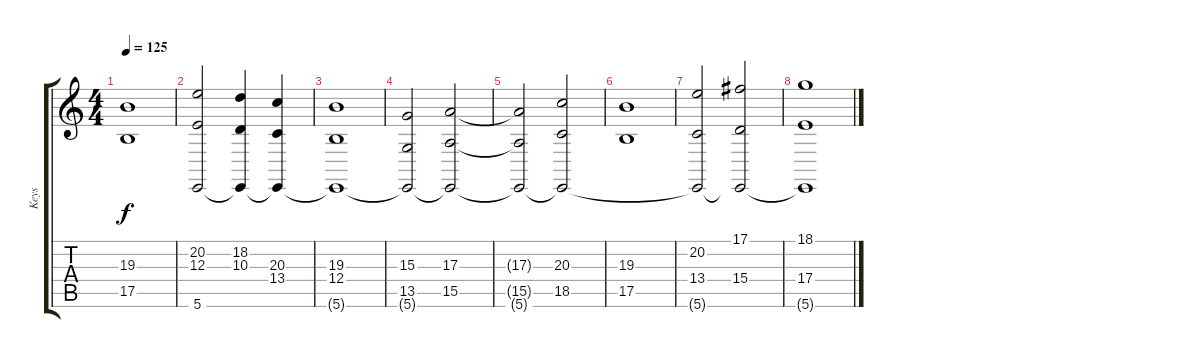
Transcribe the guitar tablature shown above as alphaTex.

\track ("Keys" "Keys") {instrument synthstrings1}
\staff {score tabs}
\tuning (Db4 Ab3 E3 B2 Gb2 B1) {hide}
\ts (4 4)
\tempo 125
\clef g2
\ks c
(19.3 17.5).1{dy f} |
(20.2 12.3 5.6{t}).2 (18.2 10.3 5.6{t}).4 (20.3 13.4 5.6{t}).4 |
(19.3 12.4 5.6{t}).1 |
(15.3 13.5 5.6{t}).2 (17.3 15.5 5.6{t}).2 |
(17.3{t} 15.5{t} 5.6{t}).2 (20.3 18.5 5.6{t}).2 |
(19.3 17.5).1 |
(20.2 13.4 5.6{t}).2 (17.1 15.4 5.6{t}).2 |
(18.1 17.4 5.6{t}).1
